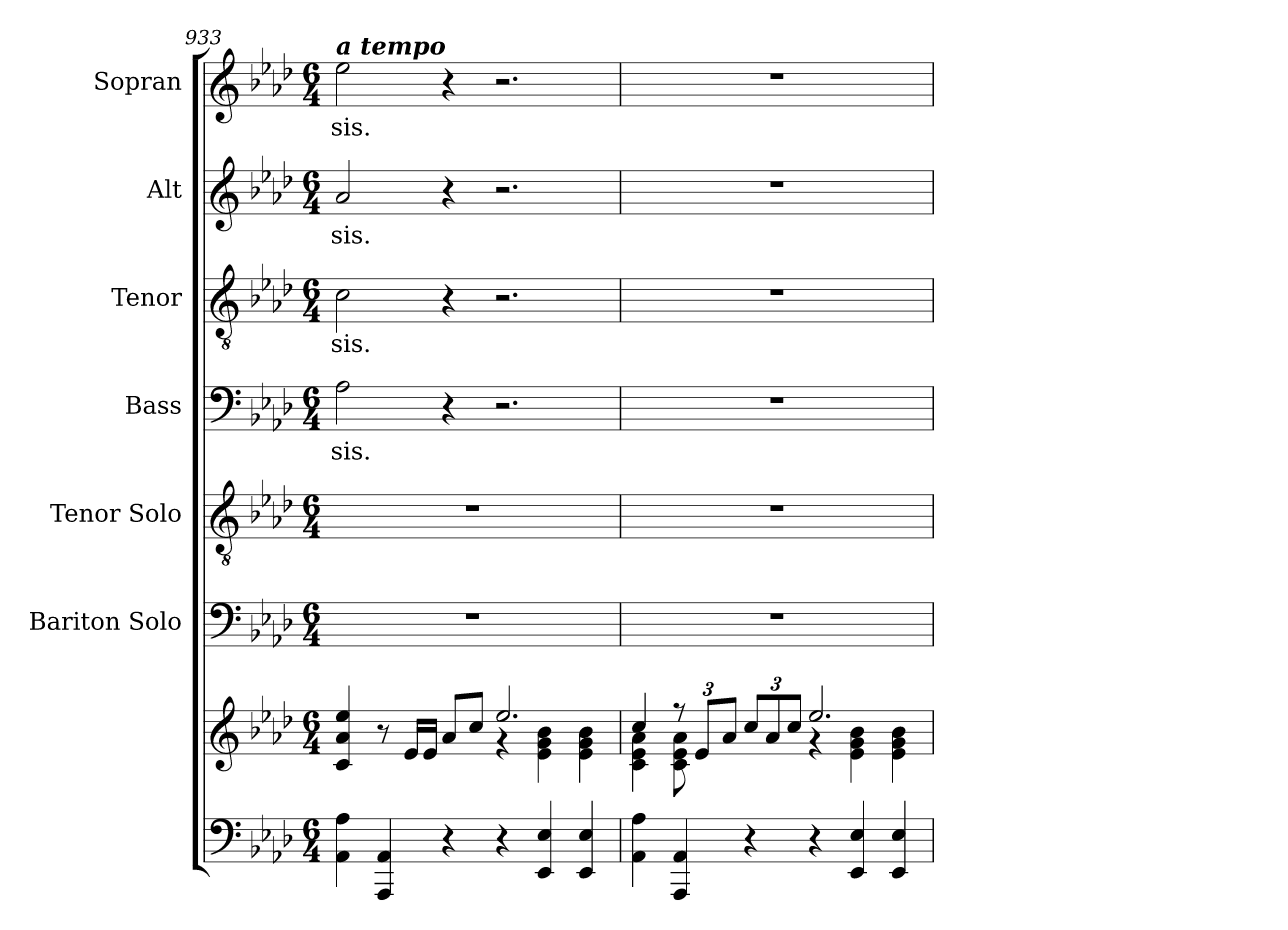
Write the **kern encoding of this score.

**kern	**kern	**kern	**kern	**kern	**text	**kern	**text	**kern	**text	**kern	**text
*part7	*part7	*part6	*part5	*part4	*part4	*part3	*part3	*part2	*part2	*part1	*part1
*staff8	*staff7	*staff6	*staff5	*staff4	*staff4	*staff3	*staff3	*staff2	*staff2	*staff1	*staff1
*	*	*I"Bariton Solo	*I"Tenor Solo	*I"Bass	*	*I"Tenor	*	*I"Alt	*	*I"Sopran	*
*	*	*	*	*I'B.	*	*I'T.	*	*I'A.	*	*I'S.	*
*clefF4	*clefG2	*clefF4	*clefGv2	*clefF4	*	*clefGv2	*	*clefG2	*	*clefG2	*
*k[b-e-a-d-]	*k[b-e-a-d-]	*k[b-e-a-d-]	*k[b-e-a-d-]	*k[b-e-a-d-]	*	*k[b-e-a-d-]	*	*k[b-e-a-d-]	*	*k[b-e-a-d-]	*
*A-:	*A-:	*A-:	*A-:	*A-:	*	*A-:	*	*A-:	*	*A-:	*
*M6/4	*M6/4	*M6/4	*M6/4	*M6/4	*	*M6/4	*	*M6/4	*	*M6/4	*
=933	=933	=933	=933	=933	=933	=933	=933	=933	=933	=933	=933
*	*^	*	*	*	*	*	*	*	*	*	*
!	!	!	!	!	!	!	!	!	!	!	!LO:TX:a:Bi:t=a tempo	!
!	!	!	!	!	!	!LO:LY:b	!	!LO:LY:b	!	!LO:LY:b	!	!LO:LY:b
4AA-\ 4A-\	4c/ 4a-/ 4ee-/	2.ryy	1.r	1.r	2A-\	-sis.	2c\	-sis.	2a-/	-sis.	2ee-\	-sis.
4AAA-/ 4AA-/	8r	.	.	.	.	.	.	.	.	.	.	.
.	16e-/LL	.	.	.	.	.	.	.	.	.	.	.
.	16e-/JJ	.	.	.	.	.	.	.	.	.	.	.
4r	8a-/L	.	.	.	4r	.	4r	.	4r	.	4r	.
.	8cc/J	.	.	.	.	.	.	.	.	.	.	.
4r	2.ee-/	4rg	.	.	2.r	.	2.r	.	2.r	.	2.r	.
4EE-/ 4E-/	.	4e-\ 4g\ 4b-\	.	.	.	.	.	.	.	.	.	.
4EE-/ 4E-/	.	4e-\ 4g\ 4b-\	.	.	.	.	.	.	.	.	.	.
=934	=934	=934	=934	=934	=934	=934	=934	=934	=934	=934	=934	=934
4AA-\ 4A-\	4cc/	4c\ 4e-\ 4a-\	1.r	1.r	1.r	.	1.r	.	1.r	.	1.r	.
*	*Xbrackettup	*	*	*	*	*	*	*	*	*	*	*
4AAA-/ 4AA-/	12ree	8c\ 8e-\ 8a-\	.	.	.	.	.	.	.	.	.	.
.	12e-/L	.	.	.	.	.	.	.	.	.	.	.
.	.	8ryy	.	.	.	.	.	.	.	.	.	.
.	12a-/J	.	.	.	.	.	.	.	.	.	.	.
4r	12cc/L	4ryy	.	.	.	.	.	.	.	.	.	.
.	12a-/	.	.	.	.	.	.	.	.	.	.	.
.	12cc/J	.	.	.	.	.	.	.	.	.	.	.
4r	2.ee-/	4rf	.	.	.	.	.	.	.	.	.	.
4EE-/ 4E-/	.	4e-\ 4g\ 4b-\	.	.	.	.	.	.	.	.	.	.
4EE-/ 4E-/	.	4e-\ 4g\ 4b-\	.	.	.	.	.	.	.	.	.	.
*	*v	*v	*	*	*	*	*	*	*	*	*	*
=	=	=	=	=	=	=	=	=	=	=	=
*-	*-	*-	*-	*-	*-	*-	*-	*-	*-	*-	*-
